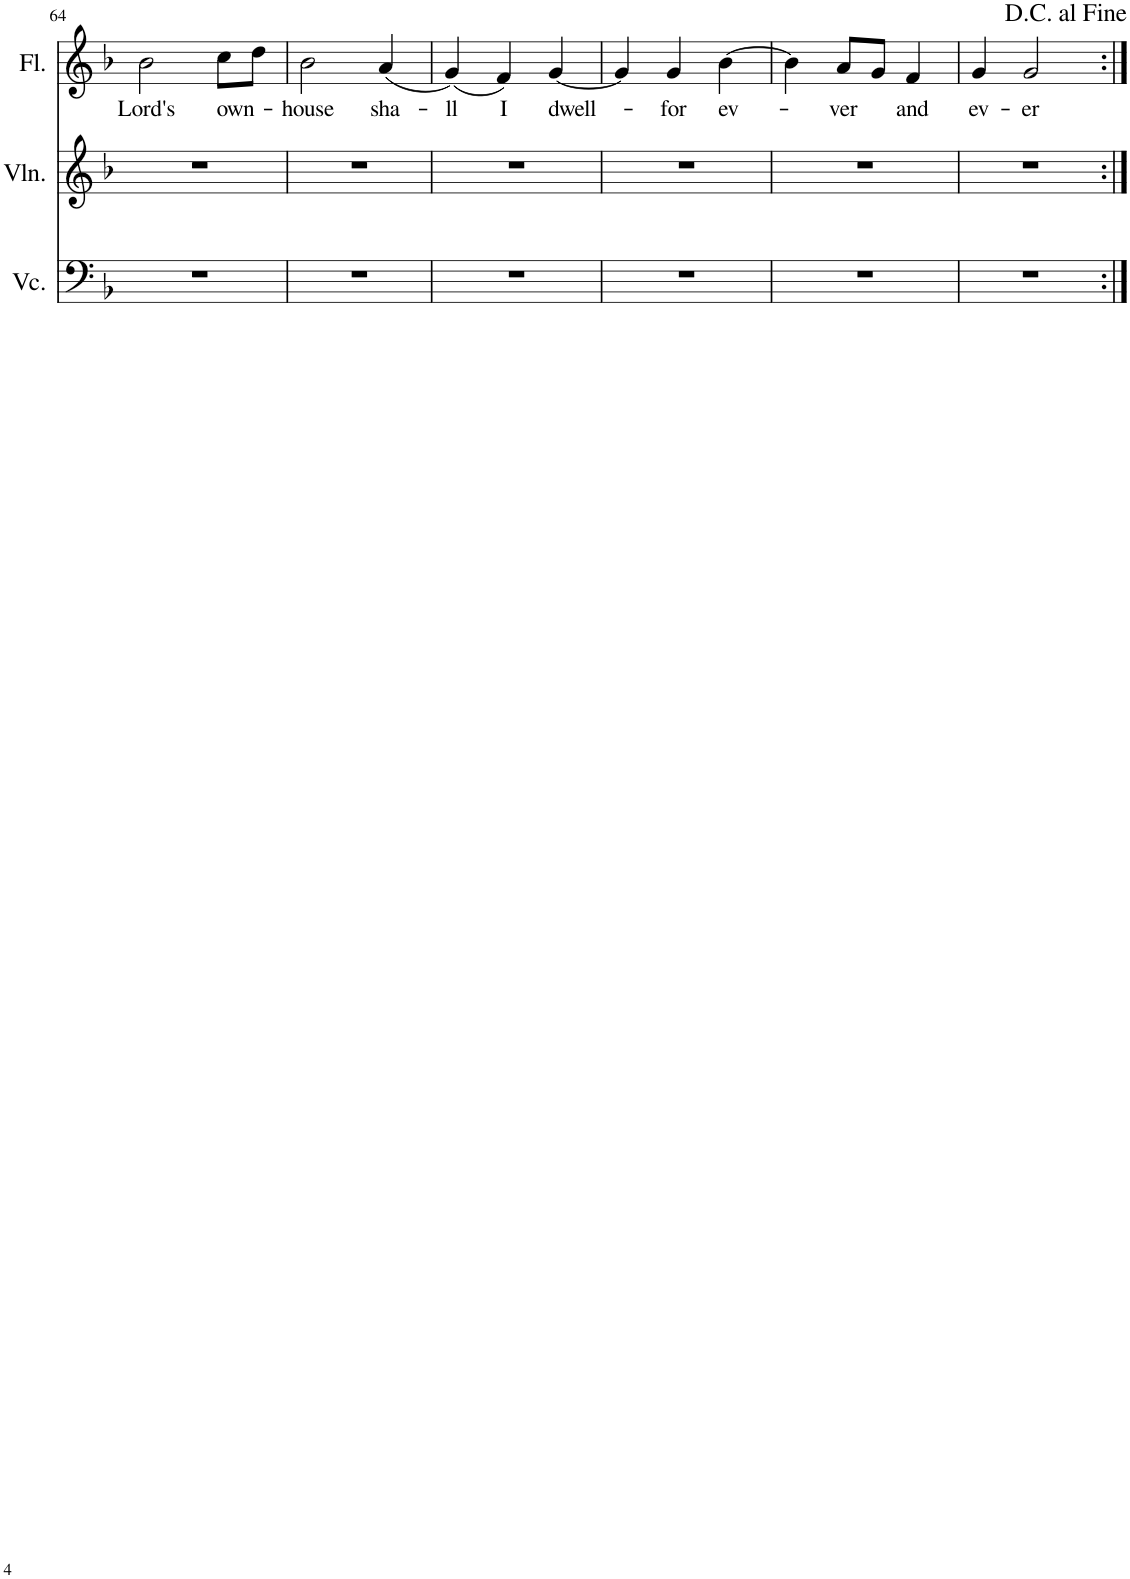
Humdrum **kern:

**kern	**kern	**kern	**text
*part3	*part2	*part1	*part1
*staff3	*staff2	*staff1	*staff1
*I"Violoncello	*I"Violin	*I"Flute	*
*I'Vc.	*I'Vln.	*I'Fl.	*
!!LO:PB:g=z
*clefF4	*clefG2	*clefG2	*
*k[b-]	*k[b-]	*k[b-]	*
*M3/4	*M3/4	*M3/4	*
=64	=64	=64	=64
!	!	!	!LO:LY:b
2.r	2.r	2b-\	-Lord's
!	!	!	!LO:LY:b
.	.	8cc\L	-own-
.	.	8dd\J	.
=65	=65	=65	=65
!	!	!	!LO:LY:b
2.r	2.r	2b-\	-house
!	!	!	!LO:LY:b
.	.	(4a/	sha-
=66	=66	=66	=66
!	!	!	!LO:LY:b
2.r	2.r	(4g/)	-ll
!	!	!	!LO:LY:b
.	.	4f/)	I
!	!	!	!LO:LY:b
.	.	[4g/	dwell-
=67	=67	=67	=67
2.r	2.r	4g/]	.
!	!	!	!LO:LY:b
.	.	4g/	for
!	!	!	!LO:LY:b
.	.	[4b-\	ev-
=68	=68	=68	=68
2.r	2.r	4b-\]	.
!	!	!	!LO:LY:b
.	.	8a/L	-ver
.	.	8g/J	.
!	!	!	!LO:LY:b
.	.	4f/	and
=69	=69	=69	=69
!	!	!	!LO:LY:b
2.r	2.r	4g/	ev-
!	!	!	!LO:LY:b
.	.	2g/	-er
=:|!	=:|!	=:|!	=:|!
*-	*-	*-	*-
